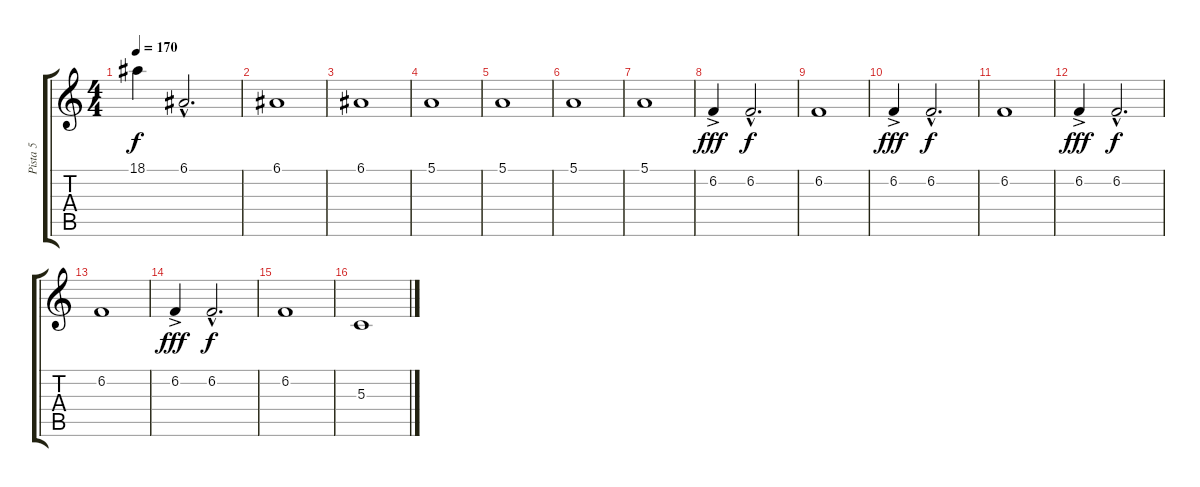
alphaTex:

\track ("Pista 5" "Pista 5") {instrument violin}
\staff {score tabs}
\tuning (E4 B3 G3 D3 A2 E2) {hide}
\ts (4 4)
\tempo 170
\clef g2
\ks c
18.1.4{dy f} 6.1{hac}.2{d volume 7} |
6.1.1 |
6.1.1 |
5.1.1 |
5.1.1 |
5.1.1 |
5.1.1 |
6.2{ac}.4{dy fff volume 9} 6.2{hac}.2{d dy f} |
6.2.1 |
6.2{ac}.4{dy fff} 6.2{hac}.2{d dy f} |
6.2.1 |
6.2{ac}.4{dy fff} 6.2{hac}.2{d dy f} |
6.2.1 |
6.2{ac}.4{dy fff} 6.2{hac}.2{d dy f} |
6.2.1 |
5.3.1
